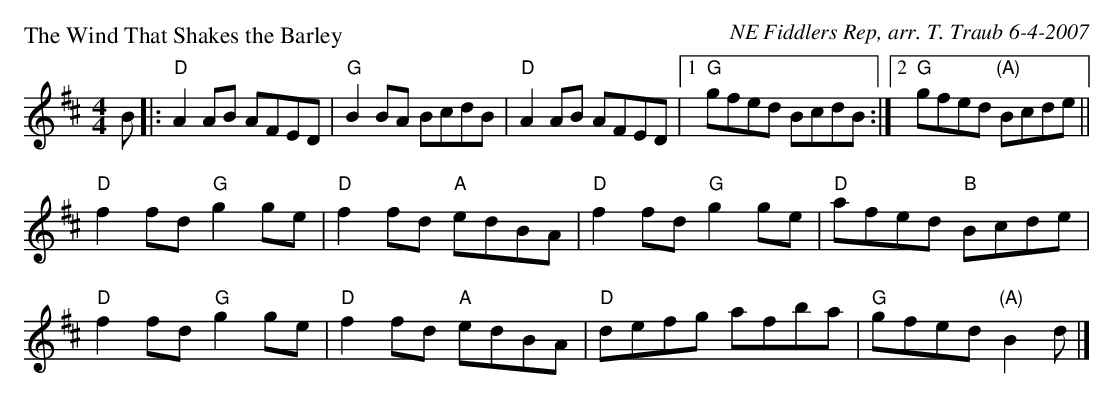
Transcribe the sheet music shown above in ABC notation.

X:1
P: The Wind That Shakes the Barley
C: NE Fiddlers Rep, arr. T. Traub 6-4-2007
M: 4/4
K: D
L: 1/8
B |: "D"A2 AB AFED|"G"B2 BA BcdB|"D"A2 AB AFED| [1 "G"gfed BcdB :| [2 "G"gfed "(A)"Bcde ||
"D"f2 fd "G"g2 ge|"D"f2 fd "A"edBA|"D"f2 fd "G"g2 ge|"D"afed "B"Bcde|
"D"f2 fd "G"g2 ge|"D"f2 fd "A"edBA|"D"defg afba |"G"gfed "(A)"B2 d |]
